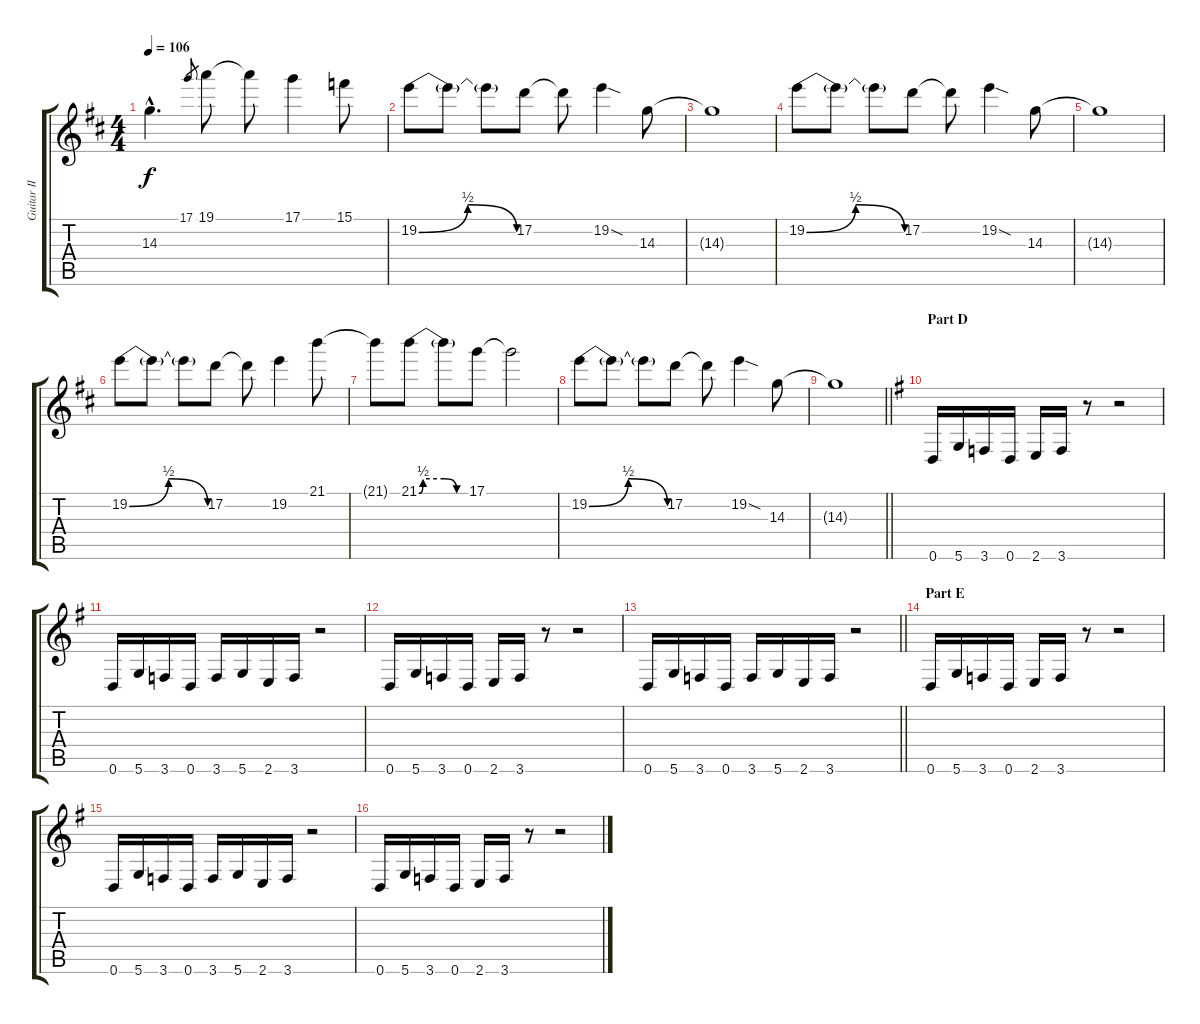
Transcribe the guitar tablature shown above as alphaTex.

\track ("Guitar II (Sugizo)" "Guitar II ") {instrument distortionguitar}
\staff {score tabs}
\tuning (D4 A3 F3 C3 G2 D2) {hide}
\ts (4 4)
\tempo 106
\clef g2
\ks d
14.3{hac t}.4{d dy f} 17.1.8{gr} 19.1.8 19.1{t}.8 17.1.4 15.1.8 |
19.2{be (bendrelease 0 0 20 2 40 2 60 0)}.8 19.2{t}.8 19.2{t}.8 17.2.8 17.2{t}.8 19.2{sod}.4 14.3.8 |
14.3{t}.1 |
19.2{be (bendrelease 0 0 20 2 40 2 60 0)}.8 19.2{t}.8 19.2{t}.8 17.2.8 17.2{t}.8 19.2{sod}.4 14.3.8 |
14.3{t}.1 |
19.2{be (bendrelease 0 0 20 2 40 2 60 0)}.8 19.2{t}.8 19.2{t}.8 17.2.8 17.2{t}.8 19.2.4 21.1.8 |
21.1{t}.8 21.1{be (custom 0 0 5 2 30 2 45 0 60 0)}.8 21.1{t}.8 17.1.8 17.1{t}.2 |
19.2{be (bendrelease 0 0 20 2 40 2 60 0)}.8 19.2{t}.8 19.2{t}.8 17.2.8 17.2{t}.8 19.2{sod}.4 14.3.8 |
\barLineRight lightlight
14.3{t}.1 |
\section ("" "Part D")
\ks g
0.6.16 5.6.16 3.6.16 0.6.16 2.6.16 3.6.16 r.8 r.2 |
0.6.16 5.6.16 3.6.16 0.6.16 3.6.16 5.6.16 2.6.16 3.6.16 r.2 |
0.6.16 5.6.16 3.6.16 0.6.16 2.6.16 3.6.16 r.8 r.2 |
\barLineRight lightlight
0.6.16 5.6.16 3.6.16 0.6.16 3.6.16 5.6.16 2.6.16 3.6.16 r.2 |
\section ("" "Part E")
0.6.16 5.6.16 3.6.16 0.6.16 2.6.16 3.6.16 r.8 r.2 |
0.6.16 5.6.16 3.6.16 0.6.16 3.6.16 5.6.16 2.6.16 3.6.16 r.2 |
0.6.16 5.6.16 3.6.16 0.6.16 2.6.16 3.6.16 r.8 r.2
